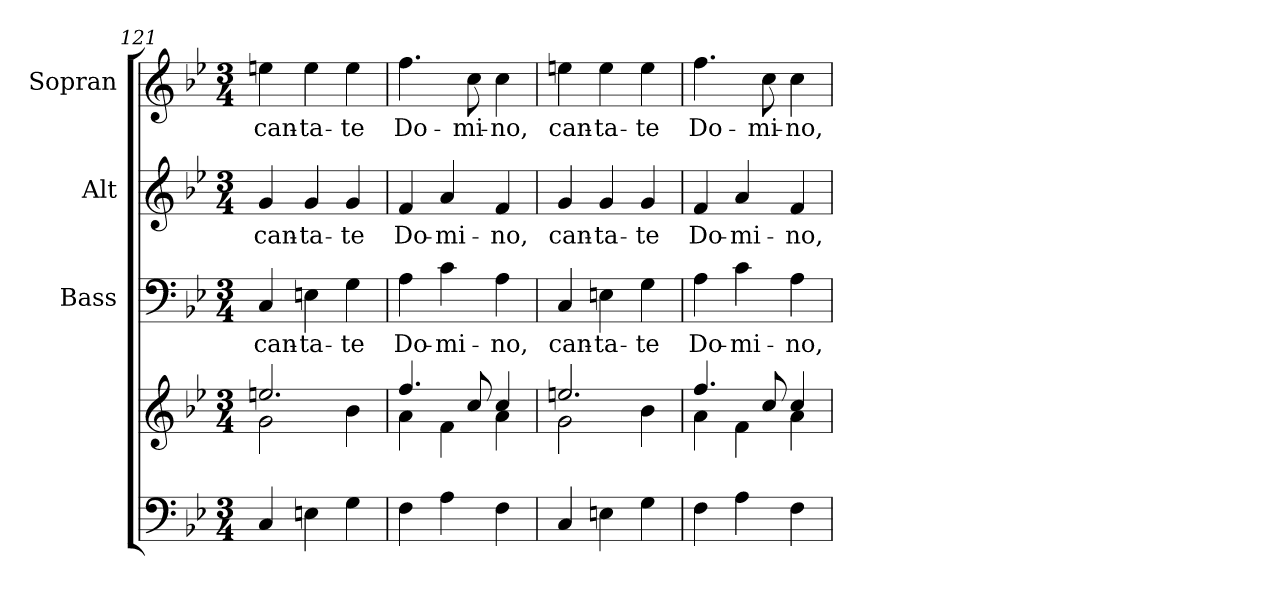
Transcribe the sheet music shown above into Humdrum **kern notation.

**kern	**kern	**kern	**text	**kern	**text	**kern	**text
*part4	*part4	*part3	*part3	*part2	*part2	*part1	*part1
*staff5	*staff4	*staff3	*staff3	*staff2	*staff2	*staff1	*staff1
*	*	*I"Bass	*	*I"Alt	*	*I"Sopran	*
*	*	*I'B.	*	*I'A.	*	*I'S.	*
*clefF4	*clefG2	*clefF4	*	*clefG2	*	*clefG2	*
*k[b-e-]	*k[b-e-]	*k[b-e-]	*	*k[b-e-]	*	*k[b-e-]	*
*B-:	*B-:	*B-:	*	*B-:	*	*B-:	*
*M3/4	*M3/4	*M3/4	*	*M3/4	*	*M3/4	*
=121	=121	=121	=121	=121	=121	=121	=121
*	*^	*	*	*	*	*	*
!	!	!	!	!LO:LY:b	!	!LO:LY:b	!	!LO:LY:b
4C/	2.een/	2g\	4C/	can-	4g/	can-	4een\	can-
!	!	!	!	!LO:LY:b	!	!LO:LY:b	!	!LO:LY:b
4En\	.	.	4En\	-ta-	4g/	-ta-	4ee\	-ta-
!	!	!	!	!LO:LY:b	!	!LO:LY:b	!	!LO:LY:b
4G\	.	4b-\	4G\	-te	4g/	-te	4ee\	-te
!!LO:PB:g=z
=122	=122	=122	=122	=122	=122	=122	=122	=122
!	!	!	!	!LO:LY:b	!	!LO:LY:b	!	!LO:LY:b
4F\	4.ff/	4a\	4A\	Do-	4f/	Do-	4.ff\	Do-
!	!	!	!	!LO:LY:b	!	!LO:LY:b	!	!
4A\	.	4f\	4c\	-mi-	4a/	-mi-	.	.
!	!	!	!	!	!	!	!	!LO:LY:b
.	8cc/	.	.	.	.	.	8cc\	-mi-
!	!	!	!	!LO:LY:b	!	!LO:LY:b	!	!LO:LY:b
4F\	4cc/	4a\	4A\	-no,	4f/	-no,	4cc\	-no,
=123	=123	=123	=123	=123	=123	=123	=123	=123
!	!	!	!	!LO:LY:b	!	!LO:LY:b	!	!LO:LY:b
4C/	2.een/	2g\	4C/	can-	4g/	can-	4een\	can-
!	!	!	!	!LO:LY:b	!	!LO:LY:b	!	!LO:LY:b
4En\	.	.	4En\	-ta-	4g/	-ta-	4ee\	-ta-
!	!	!	!	!LO:LY:b	!	!LO:LY:b	!	!LO:LY:b
4G\	.	4b-\	4G\	-te	4g/	-te	4ee\	-te
=124	=124	=124	=124	=124	=124	=124	=124	=124
!	!	!	!	!LO:LY:b	!	!LO:LY:b	!	!LO:LY:b
4F\	4.ff/	4a\	4A\	Do-	4f/	Do-	4.ff\	Do-
!	!	!	!	!LO:LY:b	!	!LO:LY:b	!	!
4A\	.	4f\	4c\	-mi-	4a/	-mi-	.	.
!	!	!	!	!	!	!	!	!LO:LY:b
.	8cc/	.	.	.	.	.	8cc\	-mi-
!	!	!	!	!LO:LY:b	!	!LO:LY:b	!	!LO:LY:b
4F\	4cc/	4a\	4A\	-no,	4f/	-no,	4cc\	-no,
*	*v	*v	*	*	*	*	*	*
=	=	=	=	=	=	=	=
*-	*-	*-	*-	*-	*-	*-	*-
